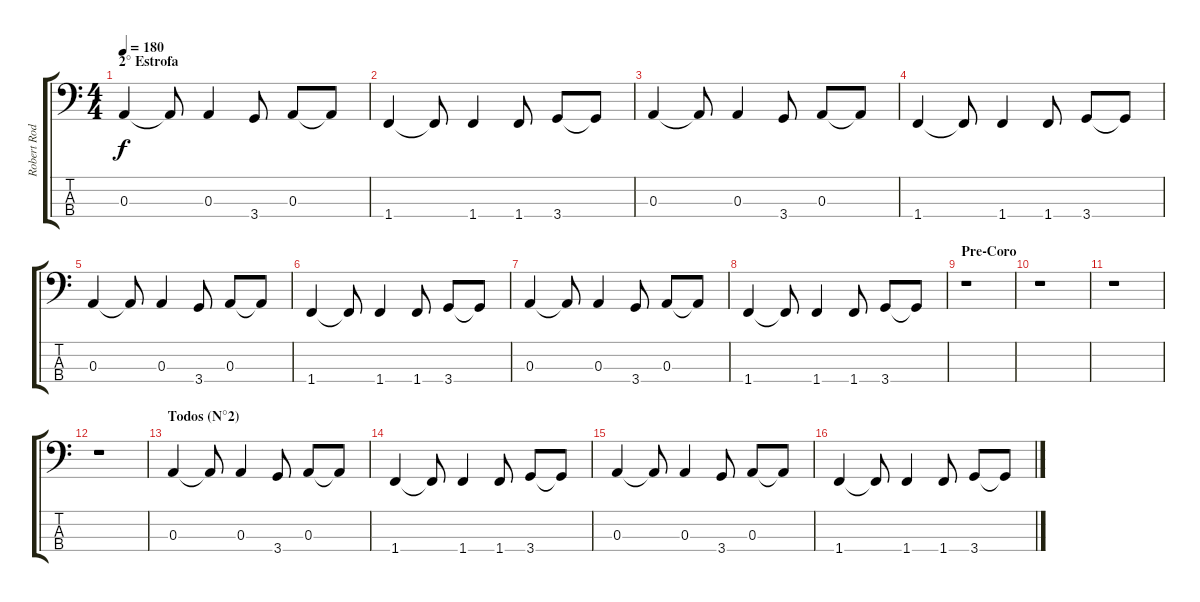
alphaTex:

\track ("Robert Rodriguez (Bajo)" "Robert Rod") {instrument electricbassfinger}
\staff {score tabs}
\tuning (G2 D2 A1 E1) {hide}
\ts (4 4)
\section ("" "2° Estrofa")
\tempo 180
\clef f4
\ks c
0.3.4{dy f} 0.3{t}.8 0.3.4 3.4.8 0.3.8 0.3{t}.8 |
1.4.4 1.4{t}.8 1.4.4 1.4.8 3.4.8 3.4{t}.8 |
0.3.4 0.3{t}.8 0.3.4 3.4.8 0.3.8 0.3{t}.8 |
1.4.4 1.4{t}.8 1.4.4 1.4.8 3.4.8 3.4{t}.8 |
0.3.4 0.3{t}.8 0.3.4 3.4.8 0.3.8 0.3{t}.8 |
1.4.4 1.4{t}.8 1.4.4 1.4.8 3.4.8 3.4{t}.8 |
0.3.4 0.3{t}.8 0.3.4 3.4.8 0.3.8 0.3{t}.8 |
1.4.4 1.4{t}.8 1.4.4 1.4.8 3.4.8 3.4{t}.8 |
\section ("" "Pre-Coro ")
r.1 |
r.1 |
r.1 |
r.1 |
\section ("" "Todos (N°2)")
0.3.4 0.3{t}.8 0.3.4 3.4.8 0.3.8 0.3{t}.8 |
1.4.4 1.4{t}.8 1.4.4 1.4.8 3.4.8 3.4{t}.8 |
0.3.4 0.3{t}.8 0.3.4 3.4.8 0.3.8 0.3{t}.8 |
1.4.4 1.4{t}.8 1.4.4 1.4.8 3.4.8 3.4{t}.8
